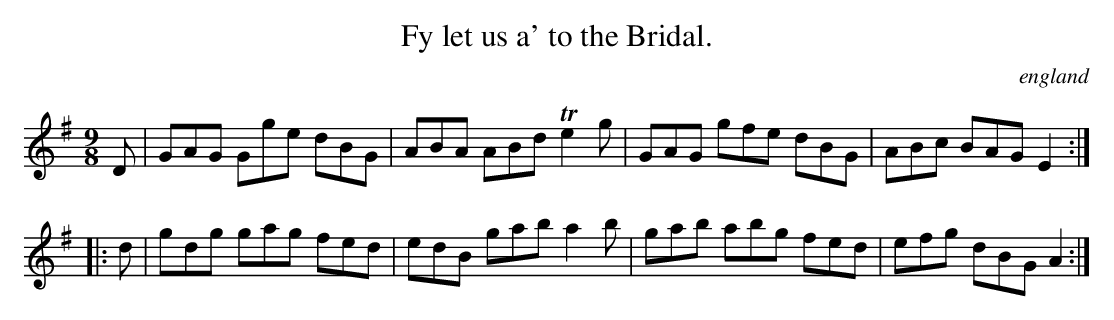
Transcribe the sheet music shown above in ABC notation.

X:1
T:Fy let us a' to the Bridal.
O:england
M:9/8
L:1/8
K:EMin
D|GAG Gge dBG|ABA ABd Te2g|GAG gfe dBG|ABc BAG E2::
d|gdg gag fed|edB gab  a2b|gab abg fed|efg dBG A2:|
